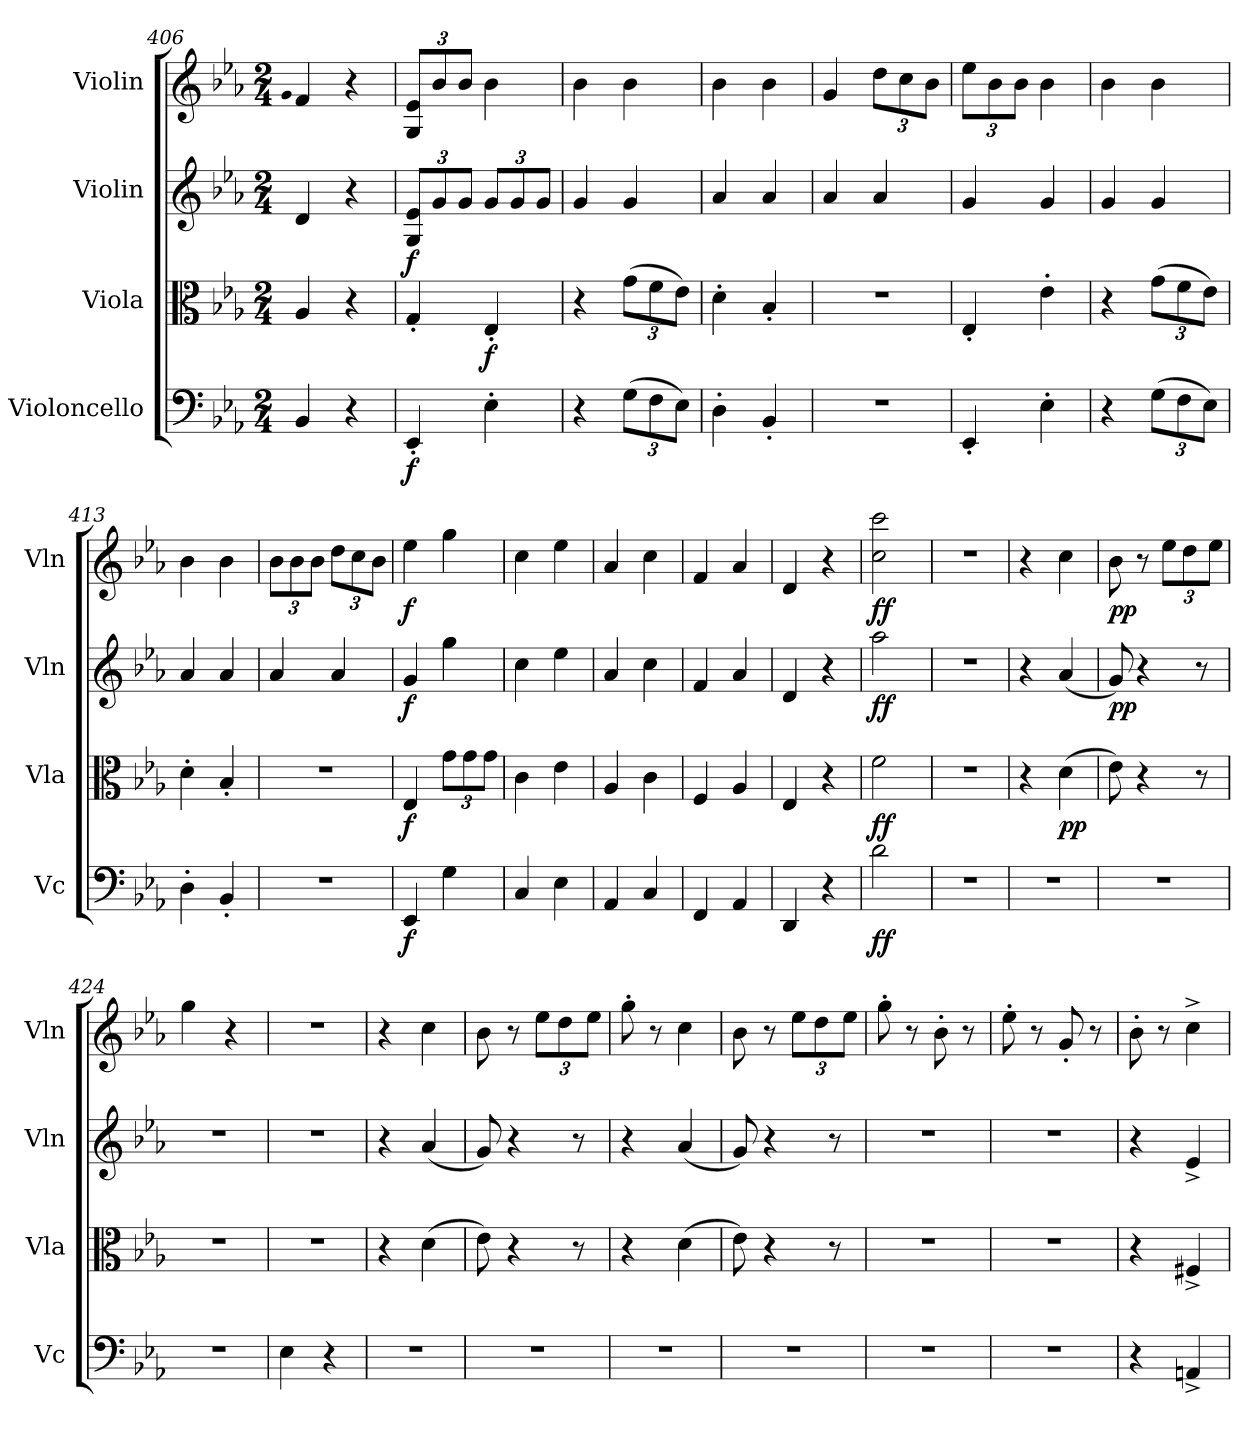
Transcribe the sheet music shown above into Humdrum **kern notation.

**kern	**dynam	**kern	**dynam	**kern	**dynam	**kern	**dynam
*part4	*part4	*part3	*part3	*part2	*part2	*part1	*part1
*staff4	*staff4	*staff3	*staff3	*staff2	*staff2	*staff1	*staff1
*I"Violoncello	*	*I"Viola	*	*I"Violin	*	*I"Violin	*
*I'Vc	*	*I'Vla	*	*I'Vln	*	*I'Vln	*
*clefF4	*	*clefC3	*	*clefG2	*	*clefG2	*
*k[b-e-a-]	*	*k[b-e-a-]	*	*k[b-e-a-]	*	*k[b-e-a-]	*
*M2/4	*	*M2/4	*	*M2/4	*	*M2/4	*
=406	=406	=406	=406	=406	=406	=406	=406
.	.	.	.	.	.	qg	.
4BB-/	.	4A-/	.	4d/	.	4f/	.
4r	.	4r	.	4r	.	4r	.
=407	=407	=407	=407	=407	=407	=407	=407
4EE-'/	f	4G'/	.	12G/ 12e-/L	f	12G/ 12e-/L	.
.	.	.	.	12g/	.	12b-/	.
.	.	.	.	12g/J	.	12b-/J	.
4E-'\	.	4E-'/	f	12g/L	.	4b-\	.
.	.	.	.	12g/	.	.	.
.	.	.	.	12g/J	.	.	.
=408	=408	=408	=408	=408	=408	=408	=408
4r	.	4r	.	4g/	.	4b-\	.
(12G\L	.	(12g\L	.	4g/	.	4b-\	.
12F\	.	12f\	.	.	.	.	.
12E-\J)	.	12e-\J)	.	.	.	.	.
=409	=409	=409	=409	=409	=409	=409	=409
4D'\	.	4d'\	.	4a-/	.	4b-\	.
4BB-'/	.	4B-'/	.	4a-/	.	4b-\	.
=410	=410	=410	=410	=410	=410	=410	=410
2r	.	2r	.	4a-/	.	4g/	.
.	.	.	.	4a-/	.	12dd\L	.
.	.	.	.	.	.	12cc\	.
.	.	.	.	.	.	12b-\J	.
=411	=411	=411	=411	=411	=411	=411	=411
4EE-'/	.	4E-'/	.	4g/	.	12ee-\L	.
.	.	.	.	.	.	12b-\	.
.	.	.	.	.	.	12b-\J	.
4E-'\	.	4e-'\	.	4g/	.	4b-\	.
=412	=412	=412	=412	=412	=412	=412	=412
4r	.	4r	.	4g/	.	4b-\	.
(12G\L	.	(12g\L	.	4g/	.	4b-\	.
12F\	.	12f\	.	.	.	.	.
12E-\J)	.	12e-\J)	.	.	.	.	.
=413	=413	=413	=413	=413	=413	=413	=413
4D'\	.	4d'\	.	4a-/	.	4b-\	.
4BB-'/	.	4B-'/	.	4a-/	.	4b-\	.
=414	=414	=414	=414	=414	=414	=414	=414
2r	.	2r	.	4a-/	.	12b-\L	.
.	.	.	.	.	.	12b-\	.
.	.	.	.	.	.	12b-\J	.
.	.	.	.	4a-/	.	12dd\L	.
.	.	.	.	.	.	12cc\	.
.	.	.	.	.	.	12b-\J	.
=415	=415	=415	=415	=415	=415	=415	=415
4EE-/	f	4E-/	f	4g/	f	4ee-\	f
4G\	.	12g\L	.	4gg\	.	4gg\	.
.	.	12g\	.	.	.	.	.
.	.	12g\J	.	.	.	.	.
=416	=416	=416	=416	=416	=416	=416	=416
4C/	.	4c\	.	4cc\	.	4cc\	.
4E-\	.	4e-\	.	4ee-\	.	4ee-\	.
=417	=417	=417	=417	=417	=417	=417	=417
4AA-/	.	4A-/	.	4a-/	.	4a-/	.
4C/	.	4c\	.	4cc\	.	4cc\	.
=418	=418	=418	=418	=418	=418	=418	=418
4FF/	.	4F/	.	4f/	.	4f/	.
4AA-/	.	4A-/	.	4a-/	.	4a-/	.
=419	=419	=419	=419	=419	=419	=419	=419
4DD/	.	4E-/	.	4d/	.	4d/	.
4r	.	4r	.	4r	.	4r	.
=420	=420	=420	=420	=420	=420	=420	=420
2d\	ff	2f\	ff	2aa-\	ff	2cc\ 2ccc\	ff
=421	=421	=421	=421	=421	=421	=421	=421
2r	.	2r	.	2r	.	2r	.
=422	=422	=422	=422	=422	=422	=422	=422
2r	.	4r	.	4r	.	4r	.
.	.	(4d\	pp	(4a-/	.	4cc\	.
=423	=423	=423	=423	=423	=423	=423	=423
2r	.	8e-\)	.	8g/)	pp	8b-\	pp
.	.	4r	.	4r	.	8r	.
.	.	.	.	.	.	12ee-\L	.
.	.	.	.	.	.	12dd\	.
.	.	8r	.	8r	.	.	.
.	.	.	.	.	.	12ee-\J	.
=424	=424	=424	=424	=424	=424	=424	=424
2r	.	2r	.	2r	.	4gg\	.
.	.	.	.	.	.	4r	.
=425	=425	=425	=425	=425	=425	=425	=425
4E-\	.	2r	.	2r	.	2r	.
4r	.	.	.	.	.	.	.
=426	=426	=426	=426	=426	=426	=426	=426
2r	.	4r	.	4r	.	4r	.
.	.	(4d\	.	(4a-/	.	4cc\	.
=427	=427	=427	=427	=427	=427	=427	=427
2r	.	8e-\)	.	8g/)	.	8b-\	.
.	.	4r	.	4r	.	8r	.
.	.	.	.	.	.	12ee-\L	.
.	.	.	.	.	.	12dd\	.
.	.	8r	.	8r	.	.	.
.	.	.	.	.	.	12ee-\J	.
=428	=428	=428	=428	=428	=428	=428	=428
2r	.	4r	.	4r	.	8gg'\	.
.	.	.	.	.	.	8r	.
.	.	(4d\	.	(4a-/	.	4cc\	.
=429	=429	=429	=429	=429	=429	=429	=429
2r	.	8e-\)	.	8g/)	.	8b-\	.
.	.	4r	.	4r	.	8r	.
.	.	.	.	.	.	12ee-\L	.
.	.	.	.	.	.	12dd\	.
.	.	8r	.	8r	.	.	.
.	.	.	.	.	.	12ee-\J	.
=430	=430	=430	=430	=430	=430	=430	=430
2r	.	2r	.	2r	.	8gg'\	.
.	.	.	.	.	.	8r	.
.	.	.	.	.	.	8b-'\	.
.	.	.	.	.	.	8r	.
=431	=431	=431	=431	=431	=431	=431	=431
2r	.	2r	.	2r	.	8ee-'\	.
.	.	.	.	.	.	8r	.
.	.	.	.	.	.	8g'/	.
.	.	.	.	.	.	8r	.
=432	=432	=432	=432	=432	=432	=432	=432
4r	.	4r	.	4r	.	8b-'\	.
.	.	.	.	.	.	8r	.
4AAn^/	.	4F#X^/	.	4e-^/	.	4cc^\	.
=	=	=	=	=	=	=	=
*-	*-	*-	*-	*-	*-	*-	*-
